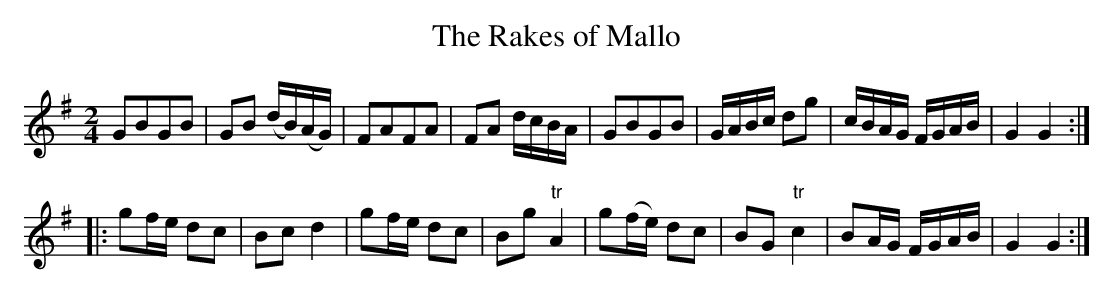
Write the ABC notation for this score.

X:1
T:Rakes of Mallo, The
M:2/4
L:1/8
K:G
GBGB| GB (d/B/)(A/G/)| FAFA| FA d/c/B/A/| \
GBGB| G/A/B/c/ dg| c/B/A/G/ F/G/A/B/| G2 G2::
gf/e/ dc| Bc d2| gf/e/ dc| Bg "tr"A2|\
g(f/e/) dc| BG "tr"c2| BA/G/ F/G/A/B/| G2 G2:|
